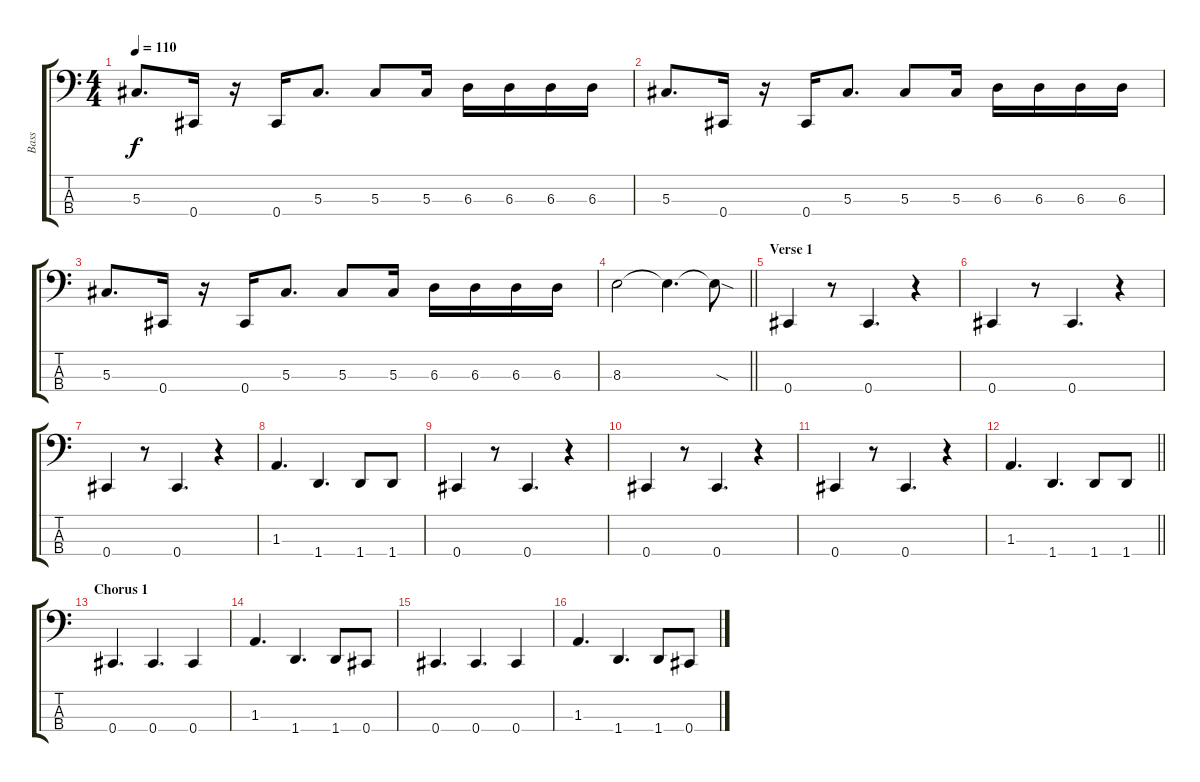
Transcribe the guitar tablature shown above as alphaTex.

\track ("Bass" "Bass") {instrument electricbassfinger}
\staff {score tabs}
\tuning (Gb2 Db2 Ab1 Db1) {hide}
\ts (4 4)
\tempo 110
\clef f4
\ks c
5.3.8{d dy f} 0.4.16 r.16 0.4.16 5.3.8{d} 5.3.8 5.3.16 6.3.16 6.3.16 6.3.16 6.3.16 |
5.3.8{d} 0.4.16 r.16 0.4.16 5.3.8{d} 5.3.8 5.3.16 6.3.16 6.3.16 6.3.16 6.3.16 |
5.3.8{d} 0.4.16 r.16 0.4.16 5.3.8{d} 5.3.8 5.3.16 6.3.16 6.3.16 6.3.16 6.3.16 |
\barLineRight lightlight
8.3.2 8.3{t}.4{d} 8.3{sod t}.8 |
\section ("" "Verse 1")
0.4.4 r.8 0.4.4{d} r.4 |
0.4.4 r.8 0.4.4{d} r.4 |
0.4.4 r.8 0.4.4{d} r.4 |
1.3.4{d} 1.4.4{d} 1.4.8 1.4.8 |
0.4.4 r.8 0.4.4{d} r.4 |
0.4.4 r.8 0.4.4{d} r.4 |
0.4.4 r.8 0.4.4{d} r.4 |
\barLineRight lightlight
1.3.4{d} 1.4.4{d} 1.4.8 1.4.8 |
\section ("" "Chorus 1")
0.4.4{d} 0.4.4{d} 0.4.4 |
1.3.4{d} 1.4.4{d} 1.4.8 0.4.8 |
0.4.4{d} 0.4.4{d} 0.4.4 |
1.3.4{d} 1.4.4{d} 1.4.8 0.4.8
